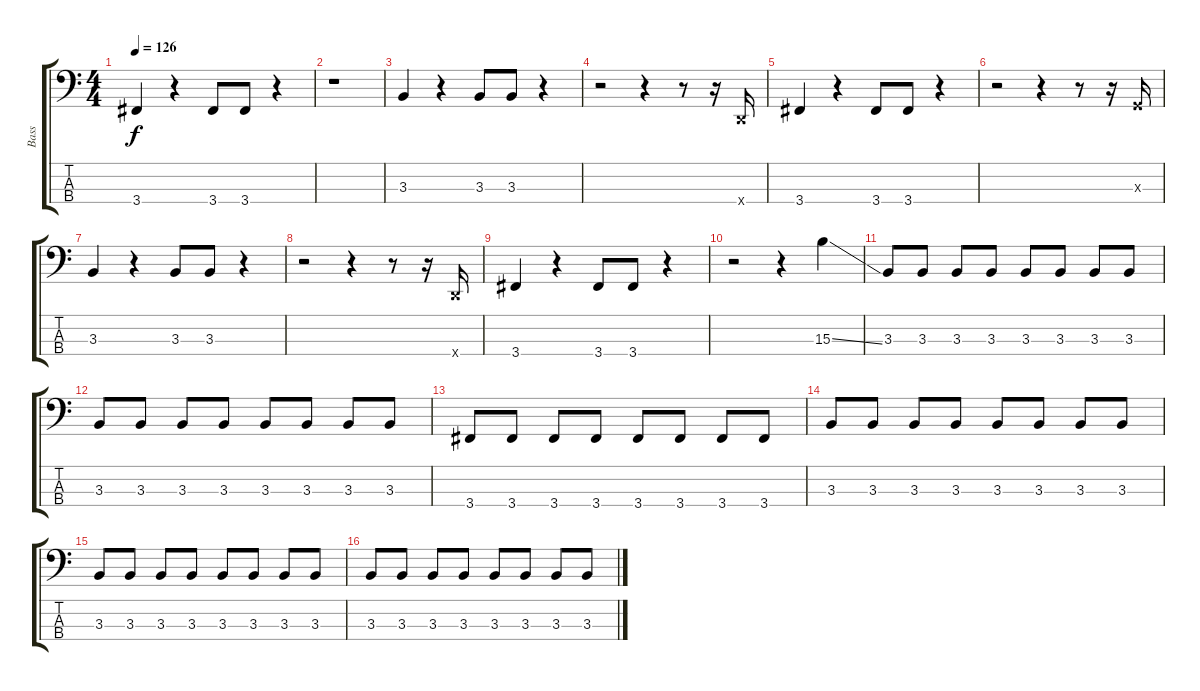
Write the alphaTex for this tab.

\track ("Bass" "Bass") {instrument electricbasspick}
\staff {score tabs}
\tuning (Gb2 Db2 Ab1 Eb1) {hide}
\ts (4 4)
\tempo 126
\clef f4
\ks c
3.4.4{dy f} r.4 3.4.8 3.4.8 r.4 |
r.1 |
3.3.4 r.4 3.3.8 3.3.8 r.4 |
r.2 r.4 r.8 r.16 -1.4{x}.16 |
3.4.4 r.4 3.4.8 3.4.8 r.4 |
r.2 r.4 r.8 r.16 -1.3{x}.16 |
3.3.4 r.4 3.3.8 3.3.8 r.4 |
r.2 r.4 r.8 r.16 -1.4{x}.16 |
3.4.4 r.4 3.4.8 3.4.8 r.4 |
r.2 r.4 15.3{ss}.4 |
3.3.8 3.3.8 3.3.8 3.3.8 3.3.8 3.3.8 3.3.8 3.3.8 |
3.3.8 3.3.8 3.3.8 3.3.8 3.3.8 3.3.8 3.3.8 3.3.8 |
3.4.8 3.4.8 3.4.8 3.4.8 3.4.8 3.4.8 3.4.8 3.4.8 |
3.3.8 3.3.8 3.3.8 3.3.8 3.3.8 3.3.8 3.3.8 3.3.8 |
3.3.8 3.3.8 3.3.8 3.3.8 3.3.8 3.3.8 3.3.8 3.3.8 |
3.3.8 3.3.8 3.3.8 3.3.8 3.3.8 3.3.8 3.3.8 3.3.8
